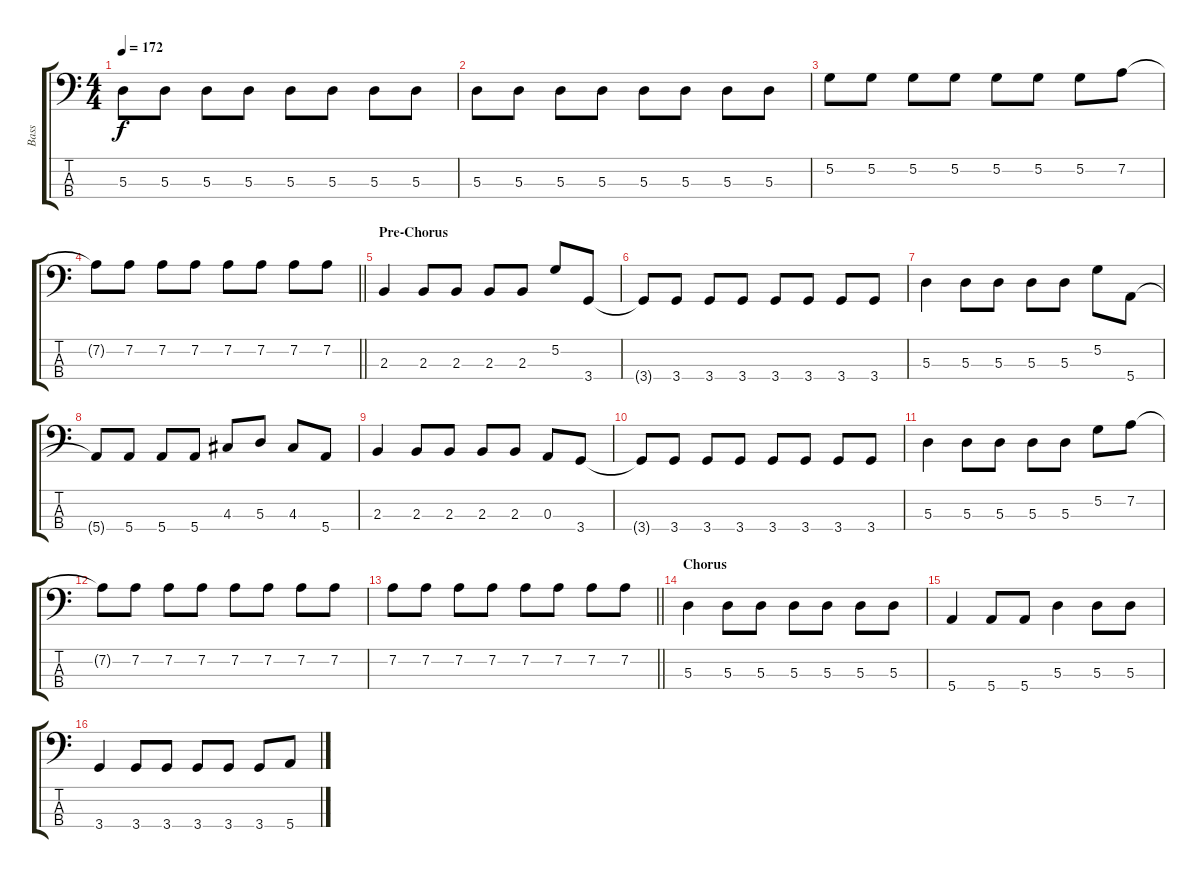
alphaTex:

\track ("Bass" "Bass") {instrument electricbasspick}
\staff {score tabs}
\tuning (G2 D2 A1 E1) {hide}
\ts (4 4)
\tempo 172
\clef f4
\ks c
5.3{t}.8{dy f} 5.3.8 5.3.8 5.3.8 5.3.8 5.3.8 5.3.8 5.3.8 |
5.3.8 5.3.8 5.3.8 5.3.8 5.3.8 5.3.8 5.3.8 5.3.8 |
5.2.8 5.2.8 5.2.8 5.2.8 5.2.8 5.2.8 5.2.8 7.2.8 |
\barLineRight lightlight
7.2{t}.8 7.2.8 7.2.8 7.2.8 7.2.8 7.2.8 7.2.8 7.2.8 |
\section ("" "Pre-Chorus")
2.3.4 2.3.8 2.3.8 2.3.8 2.3.8 5.2.8 3.4.8 |
3.4{t}.8 3.4.8 3.4.8 3.4.8 3.4.8 3.4.8 3.4.8 3.4.8 |
5.3.4 5.3.8 5.3.8 5.3.8 5.3.8 5.2.8 5.4.8 |
5.4{t}.8 5.4.8 5.4.8 5.4.8 4.3.8 5.3.8 4.3.8 5.4.8 |
2.3.4 2.3.8 2.3.8 2.3.8 2.3.8 0.3.8 3.4.8 |
3.4{t}.8 3.4.8 3.4.8 3.4.8 3.4.8 3.4.8 3.4.8 3.4.8 |
5.3.4 5.3.8 5.3.8 5.3.8 5.3.8 5.2.8 7.2.8 |
7.2{t}.8 7.2.8 7.2.8 7.2.8 7.2.8 7.2.8 7.2.8 7.2.8 |
\barLineRight lightlight
7.2.8 7.2.8 7.2.8 7.2.8 7.2.8 7.2.8 7.2.8 7.2.8 |
\section ("" "Chorus")
5.3.4 5.3.8 5.3.8 5.3.8 5.3.8 5.3.8 5.3.8 |
5.4.4 5.4.8 5.4.8 5.3.4 5.3.8 5.3.8 |
3.4.4 3.4.8 3.4.8 3.4.8 3.4.8 3.4.8 5.4.8
